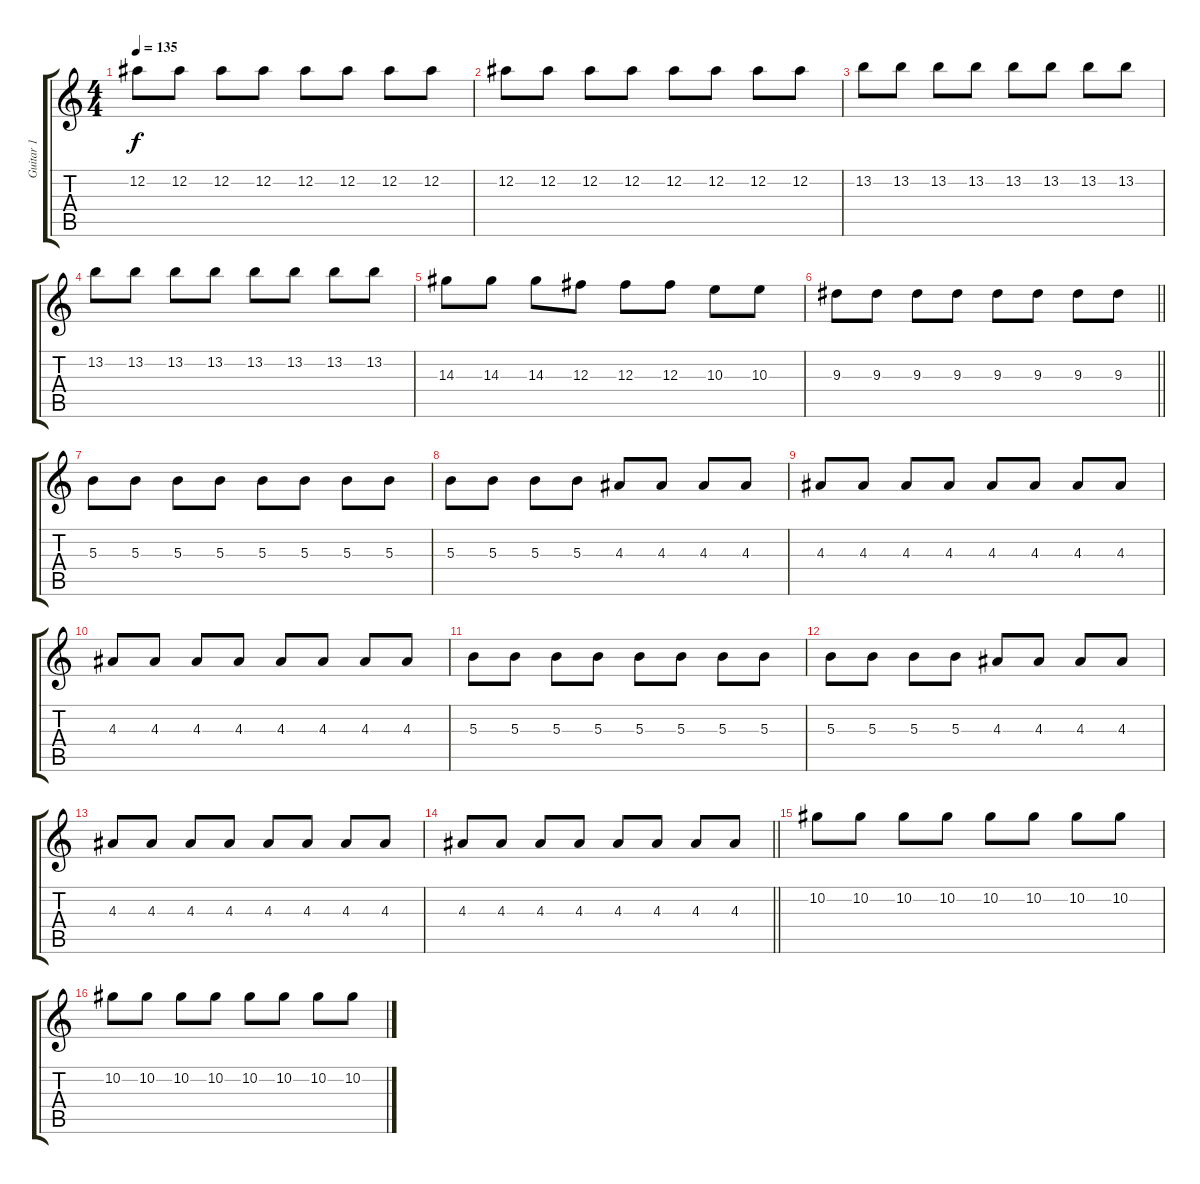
\track ("Guitar 1" "Guitar 1") {instrument distortionguitar}
\staff {score tabs}
\tuning (Eb4 Bb3 Gb3 Db3 Ab2 Eb2) {hide}
\ts (4 4)
\tempo 135
\clef g2
\ks c
12.2.8{dy f} 12.2.8 12.2.8 12.2.8 12.2.8 12.2.8 12.2.8 12.2.8 |
12.2.8 12.2.8 12.2.8 12.2.8 12.2.8 12.2.8 12.2.8 12.2.8 |
13.2.8 13.2.8 13.2.8 13.2.8 13.2.8 13.2.8 13.2.8 13.2.8 |
13.2.8 13.2.8 13.2.8 13.2.8 13.2.8 13.2.8 13.2.8 13.2.8 |
14.3.8 14.3.8 14.3.8 12.3.8 12.3.8 12.3.8 10.3.8 10.3.8 |
\barLineRight lightlight
9.3.8 9.3.8 9.3.8 9.3.8 9.3.8 9.3.8 9.3.8 9.3.8 |
\section ("" "")
5.3.8 5.3.8 5.3.8 5.3.8 5.3.8 5.3.8 5.3.8 5.3.8 |
5.3.8 5.3.8 5.3.8 5.3.8 4.3.8 4.3.8 4.3.8 4.3.8 |
4.3.8 4.3.8 4.3.8 4.3.8 4.3.8 4.3.8 4.3.8 4.3.8 |
4.3.8 4.3.8 4.3.8 4.3.8 4.3.8 4.3.8 4.3.8 4.3.8 |
5.3.8 5.3.8 5.3.8 5.3.8 5.3.8 5.3.8 5.3.8 5.3.8 |
5.3.8 5.3.8 5.3.8 5.3.8 4.3.8 4.3.8 4.3.8 4.3.8 |
4.3.8 4.3.8 4.3.8 4.3.8 4.3.8 4.3.8 4.3.8 4.3.8 |
\barLineRight lightlight
4.3.8 4.3.8 4.3.8 4.3.8 4.3.8 4.3.8 4.3.8 4.3.8 |
\section ("" "")
10.2.8 10.2.8 10.2.8 10.2.8 10.2.8 10.2.8 10.2.8 10.2.8 |
10.2.8 10.2.8 10.2.8 10.2.8 10.2.8 10.2.8 10.2.8 10.2.8
